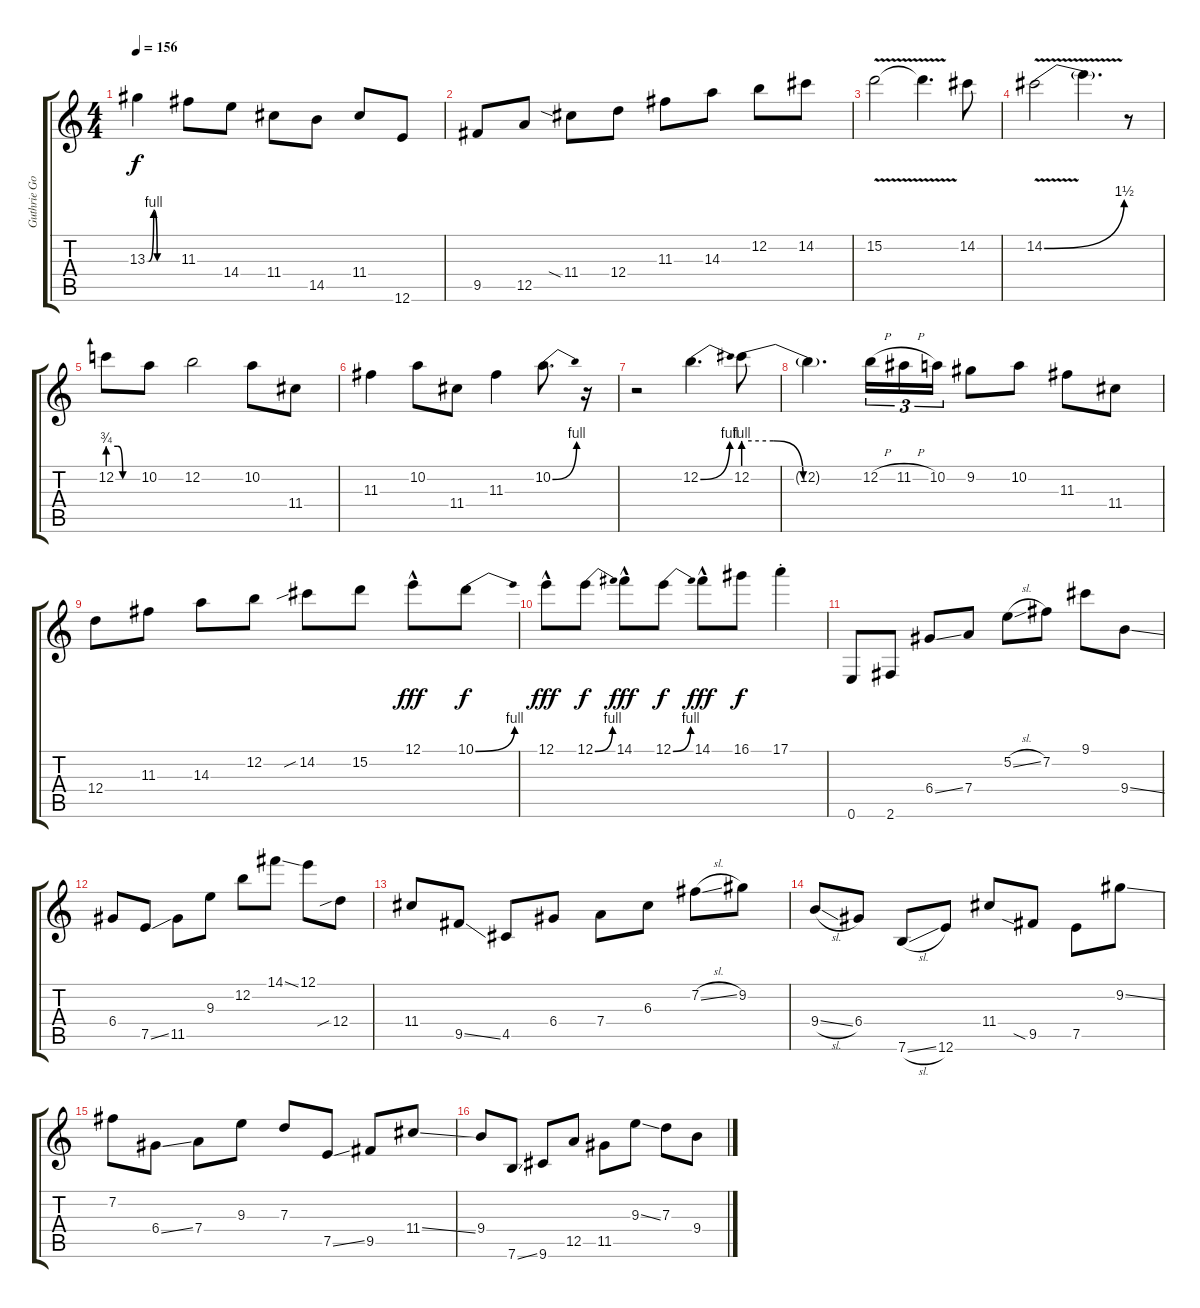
\track ("Guthrie Govan" "Guthrie Go") {instrument overdrivenguitar}
\staff {score tabs}
\tuning (E4 B3 G3 D3 A2 E2) {hide}
\ts (4 4)
\tempo 156
\clef g2
\ks c
13.3{be (custom 0 0 3 0 13 4 20 0 60 0)}.4{dy f} 11.3.8 14.4.8 11.4.8 14.5.8 11.4.8 12.6.8 |
9.5.8 12.5.8 11.4{sia}.8 12.4.8 11.3.8 14.3.8 12.2.8 14.2.8 |
15.2{v}.2 15.2{t}.4{d} 14.2.8 |
14.2{be (bend 0 0 60 6) v}.2 14.2{t}.4{d} r.8 |
12.2{be (custom 0 3 20 3 30 0 60 0)}.8 10.2.8 12.2.2 10.2.8 11.4.8 |
11.3.4 10.2.8 11.4.8 11.3.4 10.2{be (bend 0 0 60 4)}.8{d} r.16 |
r.2 12.2{be (bend 0 0 60 4)}.4{d} 12.2{be (custom 0 4 15 4 30 0 60 0)}.8 |
12.2{t}.4{d} 12.2{h}.16{tu (3 2)} 11.2{h}.16{tu (3 2)} 10.2.16{tu (3 2)} 9.2.8 10.2.8 11.3.8 11.4.8 |
12.4.8 11.3.8 14.3.8 12.2.8 14.2{sib}.8 15.2.8 12.1{hac}.8{dy fff} 10.1{be (bend 0 0 60 4)}.8{dy f} |
12.1{hac}.8{dy fff} 12.1{be (bend 0 0 60 4)}.8{dy f} 14.1{hac}.8{dy fff} 12.1{be (bend 0 0 60 4)}.8{dy f} 14.1{hac}.8{dy fff} 16.1.8{dy f} 17.1{st}.4 |
0.6.8 2.6.8 6.4{ss}.8 7.4.8 5.2{sl}.8 7.2.8 9.1.8 9.4{ss}.8 |
6.4.8 7.5{ss}.8 11.5.8 9.3.8 12.2.8 14.1{ss}.8 12.1.8 12.4{sib}.8 |
11.4.8 9.5{ss}.8 4.5.8 6.4.8 7.4.8 6.3.8 7.2{sl}.8 9.2.8 |
9.4{sl}.8 6.4.8 7.6{sl}.8 12.6.8 11.4.8 9.5{sia}.8 7.5.8 9.2{ss}.8 |
7.2.8 6.4{ss}.8 7.4.8 9.3.8 7.3.8 7.5{ss}.8 9.5.8 11.4{ss}.8 |
9.4.8 7.6{ss}.8 9.6.8 12.5.8 11.5.8 9.3{ss}.8 7.3.8 9.4{ss}.8
